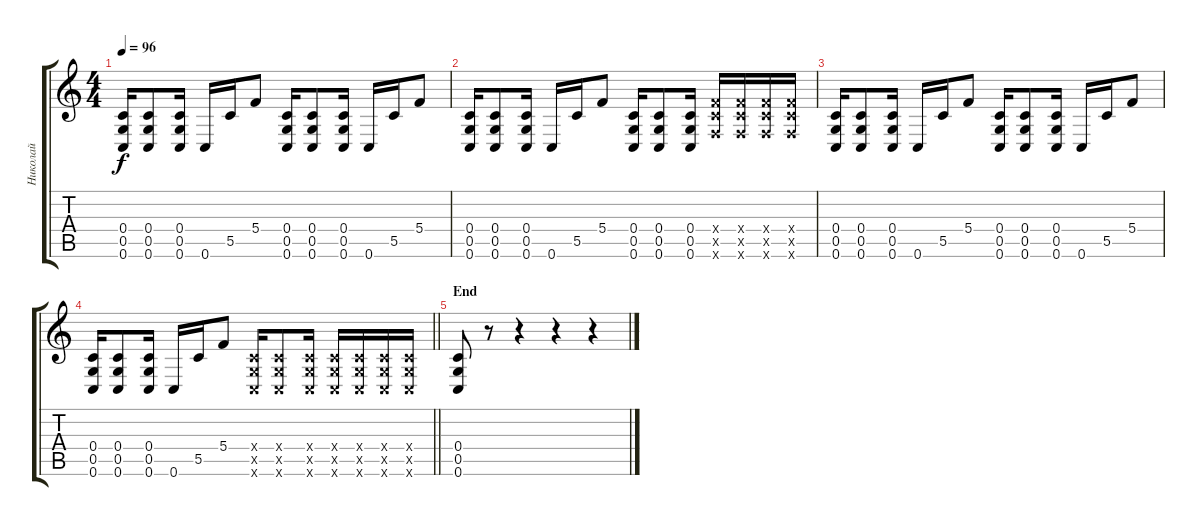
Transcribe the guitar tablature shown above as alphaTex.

\track ("Николай" "Николай") {instrument overdrivenguitar}
\staff {score tabs}
\tuning (D4 A3 F3 C3 G2 C2) {hide}
\ts (4 4)
\tempo 96
\clef g2
\ks c
(0.4 0.5 0.6).16{dy f} (0.4 0.5 0.6).8 (0.4 0.5 0.6).16 0.6.16 5.5.16 5.4.8 (0.4 0.5 0.6).16 (0.4 0.5 0.6).8 (0.4 0.5 0.6).16 0.6.16 5.5.16 5.4.8 |
(0.4 0.5 0.6).16 (0.4 0.5 0.6).8 (0.4 0.5 0.6).16 0.6.16 5.5.16 5.4.8 (0.4 0.5 0.6).16 (0.4 0.5 0.6).8 (0.4 0.5 0.6).16 (5.4{x} 5.5{x} 5.6{x}).16 (5.4{x} 5.5{x} 5.6{x}).16 (5.4{x} 5.5{x} 5.6{x}).16 (5.4{x} 5.5{x} 5.6{x}).16 |
(0.4 0.5 0.6).16 (0.4 0.5 0.6).8 (0.4 0.5 0.6).16 0.6.16 5.5.16 5.4.8 (0.4 0.5 0.6).16 (0.4 0.5 0.6).8 (0.4 0.5 0.6).16 0.6.16 5.5.16 5.4.8 |
\barLineRight lightlight
(0.4 0.5 0.6).16 (0.4 0.5 0.6).8 (0.4 0.5 0.6).16 0.6.16 5.5.16 5.4.8 (0.4{x} 0.5{x} 0.6{x}).16 (0.4{x} 0.5{x} 0.6{x}).8 (0.4{x} 0.5{x} 0.6{x}).16 (0.4{x} 0.5{x} 0.6{x}).16 (0.4{x} 0.5{x} 0.6{x}).16 (0.4{x} 0.5{x} 0.6{x}).16 (0.4{x} 0.5{x} 0.6{x}).16 |
\section ("" "End")
(0.4 0.5 0.6).8 r.8 r.4 r.4 r.4
